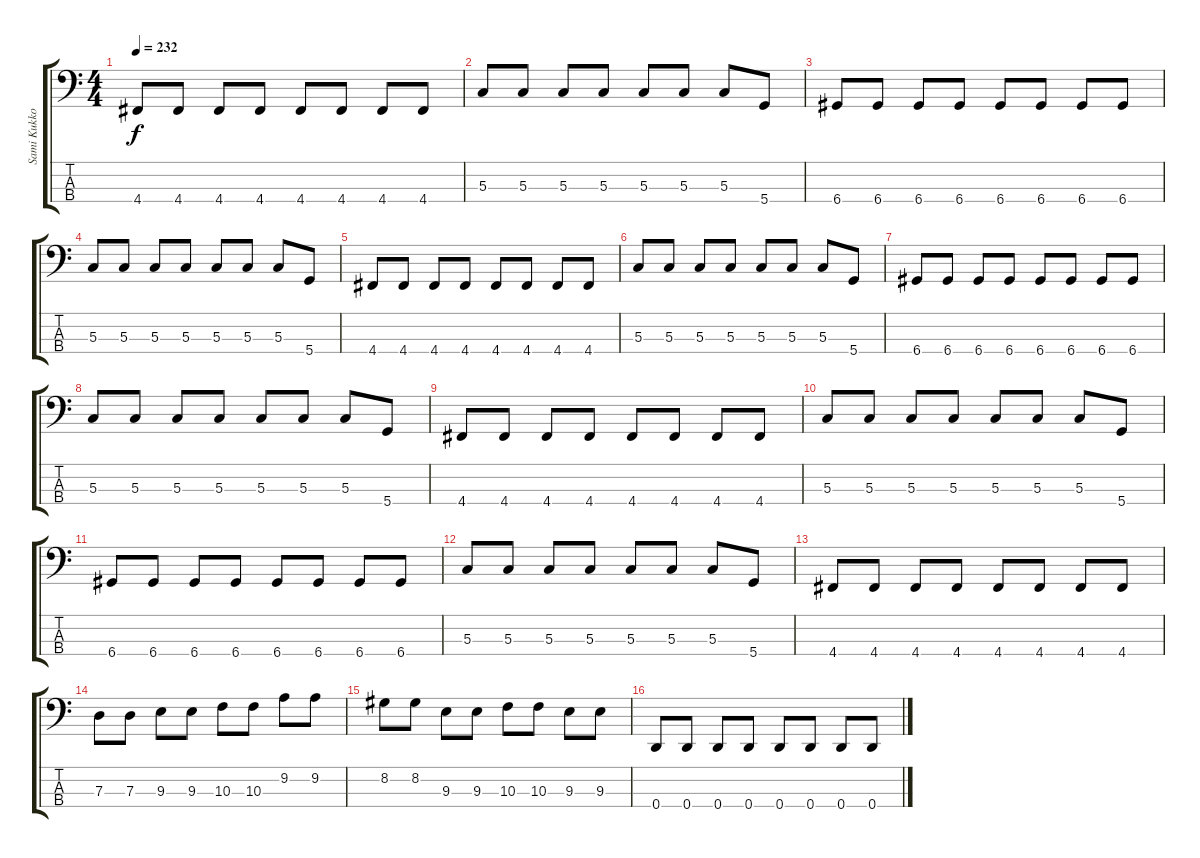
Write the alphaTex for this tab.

\track ("Sami Kukkohovi" "Sami Kukko") {instrument electricbasspick}
\staff {score tabs}
\tuning (F2 C2 G1 D1) {hide}
\ts (4 4)
\tempo 232
\clef f4
\ks c
4.4.8{dy f} 4.4.8 4.4.8 4.4.8 4.4.8 4.4.8 4.4.8 4.4.8 |
5.3.8 5.3.8 5.3.8 5.3.8 5.3.8 5.3.8 5.3.8 5.4.8 |
6.4.8 6.4.8 6.4.8 6.4.8 6.4.8 6.4.8 6.4.8 6.4.8 |
5.3.8 5.3.8 5.3.8 5.3.8 5.3.8 5.3.8 5.3.8 5.4.8 |
4.4.8 4.4.8 4.4.8 4.4.8 4.4.8 4.4.8 4.4.8 4.4.8 |
5.3.8 5.3.8 5.3.8 5.3.8 5.3.8 5.3.8 5.3.8 5.4.8 |
6.4.8 6.4.8 6.4.8 6.4.8 6.4.8 6.4.8 6.4.8 6.4.8 |
5.3.8 5.3.8 5.3.8 5.3.8 5.3.8 5.3.8 5.3.8 5.4.8 |
4.4.8 4.4.8 4.4.8 4.4.8 4.4.8 4.4.8 4.4.8 4.4.8 |
5.3.8 5.3.8 5.3.8 5.3.8 5.3.8 5.3.8 5.3.8 5.4.8 |
6.4.8 6.4.8 6.4.8 6.4.8 6.4.8 6.4.8 6.4.8 6.4.8 |
5.3.8 5.3.8 5.3.8 5.3.8 5.3.8 5.3.8 5.3.8 5.4.8 |
4.4.8 4.4.8 4.4.8 4.4.8 4.4.8 4.4.8 4.4.8 4.4.8 |
7.3.8 7.3.8 9.3.8 9.3.8 10.3.8 10.3.8 9.2.8 9.2.8 |
8.2.8 8.2.8 9.3.8 9.3.8 10.3.8 10.3.8 9.3.8 9.3.8 |
0.4.8 0.4.8 0.4.8 0.4.8 0.4.8 0.4.8 0.4.8 0.4.8
